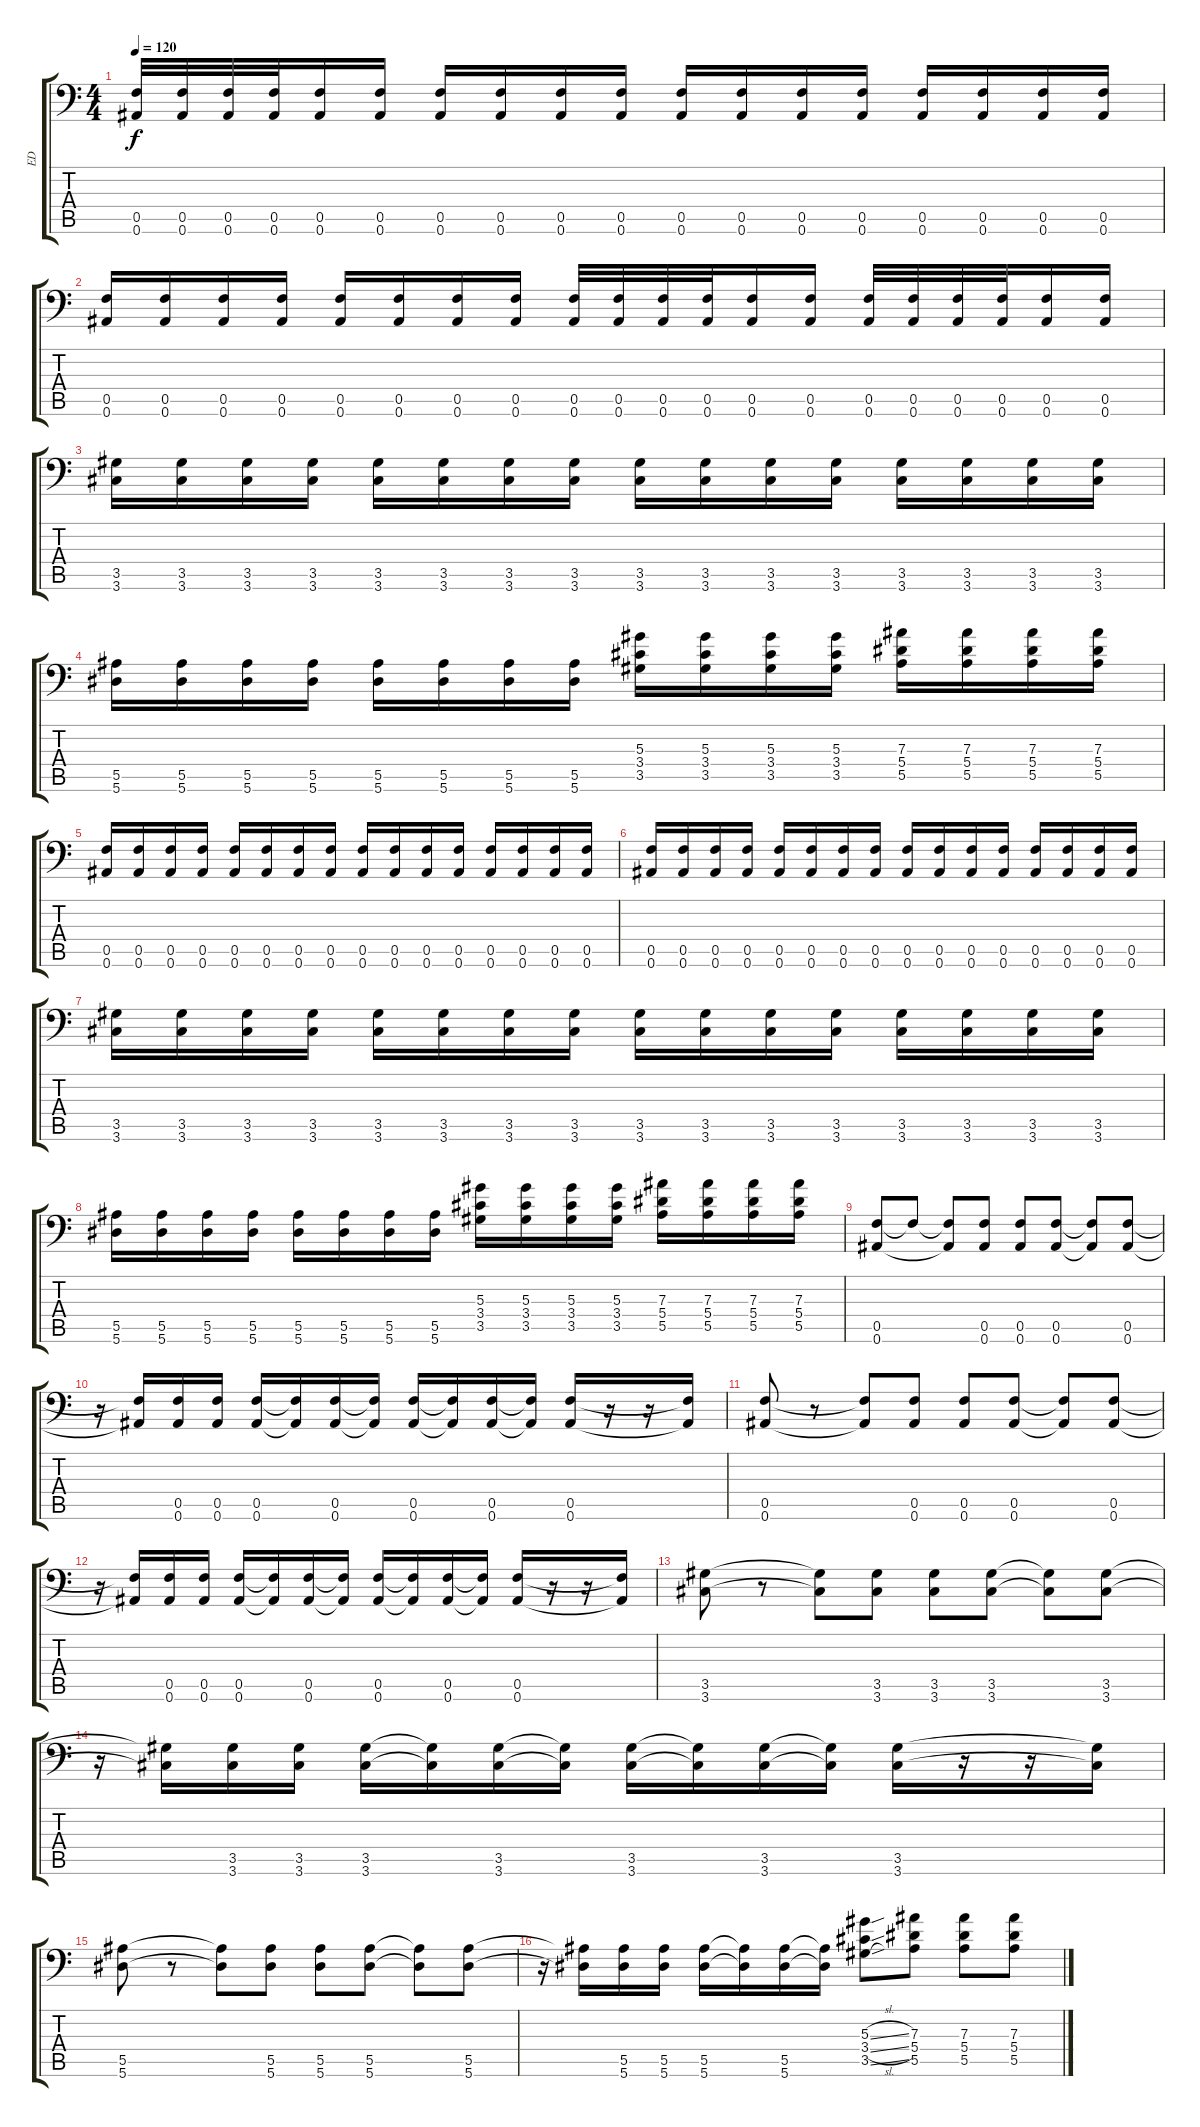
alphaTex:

\track ("ED" "ED") {instrument distortionguitar}
\staff {score tabs}
\tuning (C4 G3 Eb3 Bb2 F2 Bb1) {hide}
\ts (4 4)
\tempo 120
\clef f4
\ks c
(0.5 0.6).32{dy f volume 14} (0.5 0.6).32{volume 14} (0.5 0.6).32 (0.5 0.6).32 (0.5 0.6).16 (0.5 0.6).16 (0.5 0.6).16 (0.5 0.6).16 (0.5 0.6).16 (0.5 0.6).16 (0.5 0.6).16 (0.5 0.6).16 (0.5 0.6).16 (0.5 0.6).16 (0.5 0.6).16 (0.5 0.6).16 (0.5 0.6).16 (0.5 0.6).16 |
(0.5 0.6).16 (0.5 0.6).16 (0.5 0.6).16 (0.5 0.6).16 (0.5 0.6).16 (0.5 0.6).16 (0.5 0.6).16 (0.5 0.6).16 (0.5 0.6).32 (0.5 0.6).32 (0.5 0.6).32 (0.5 0.6).32 (0.5 0.6).16 (0.5 0.6).16 (0.5 0.6).32 (0.5 0.6).32 (0.5 0.6).32 (0.5 0.6).32 (0.5 0.6).16 (0.5 0.6).16 |
(3.5 3.6).16 (3.5 3.6).16 (3.5 3.6).16 (3.5 3.6).16 (3.5 3.6).16 (3.5 3.6).16 (3.5 3.6).16 (3.5 3.6).16 (3.5 3.6).16 (3.5 3.6).16 (3.5 3.6).16 (3.5 3.6).16 (3.5 3.6).16 (3.5 3.6).16 (3.5 3.6).16 (3.5 3.6).16 |
(5.5 5.6).16 (5.5 5.6).16 (5.5 5.6).16 (5.5 5.6).16 (5.5 5.6).16 (5.5 5.6).16 (5.5 5.6).16 (5.5 5.6).16 (5.3 3.4 3.5).16 (5.3 3.4 3.5).16 (5.3 3.4 3.5).16 (5.3 3.4 3.5).16 (7.3 5.4 5.5).16 (7.3 5.4 5.5).16 (7.3 5.4 5.5).16 (7.3 5.4 5.5).16 |
(0.5 0.6).16 (0.5 0.6).16 (0.5 0.6).16 (0.5 0.6).16 (0.5 0.6).16 (0.5 0.6).16 (0.5 0.6).16 (0.5 0.6).16 (0.5 0.6).16 (0.5 0.6).16 (0.5 0.6).16 (0.5 0.6).16 (0.5 0.6).16 (0.5 0.6).16 (0.5 0.6).16 (0.5 0.6).16 |
(0.5 0.6).16 (0.5 0.6).16 (0.5 0.6).16 (0.5 0.6).16 (0.5 0.6).16 (0.5 0.6).16 (0.5 0.6).16 (0.5 0.6).16 (0.5 0.6).16 (0.5 0.6).16 (0.5 0.6).16 (0.5 0.6).16 (0.5 0.6).16 (0.5 0.6).16 (0.5 0.6).16 (0.5 0.6).16 |
(3.5 3.6).16 (3.5 3.6).16 (3.5 3.6).16 (3.5 3.6).16 (3.5 3.6).16 (3.5 3.6).16 (3.5 3.6).16 (3.5 3.6).16 (3.5 3.6).16 (3.5 3.6).16 (3.5 3.6).16 (3.5 3.6).16 (3.5 3.6).16 (3.5 3.6).16 (3.5 3.6).16 (3.5 3.6).16 |
(5.5 5.6).16 (5.5 5.6).16 (5.5 5.6).16 (5.5 5.6).16 (5.5 5.6).16 (5.5 5.6).16 (5.5 5.6).16 (5.5 5.6).16 (5.3 3.4 3.5).16 (5.3 3.4 3.5).16 (5.3 3.4 3.5).16 (5.3 3.4 3.5).16 (7.3 5.4 5.5).16 (7.3 5.4 5.5).16 (7.3 5.4 5.5).16 (7.3 5.4 5.5).16 |
(0.5 0.6).8 0.5{t}.8 (0.5{t} 0.6{t}).8 (0.5 0.6).8 (0.5 0.6).8 (0.5 0.6).8 (0.5{t} 0.6{t}).8 (0.5 0.6).8 |
r.16 (0.5{t} 0.6{t}).16 (0.5 0.6).16 (0.5 0.6).16 (0.5 0.6).16 (0.5{t} 0.6{t}).16 (0.5 0.6).16 (0.5{t} 0.6{t}).16 (0.5 0.6).16 (0.5{t} 0.6{t}).16 (0.5 0.6).16 (0.5{t} 0.6{t}).16 (0.5 0.6).16 r.16 r.16 (0.5{t} 0.6{t}).16 |
(0.5 0.6).8 r.8 (0.5{t} 0.6{t}).8 (0.5 0.6).8 (0.5 0.6).8 (0.5 0.6).8 (0.5{t} 0.6{t}).8 (0.5 0.6).8 |
r.16 (0.5{t} 0.6{t}).16 (0.5 0.6).16 (0.5 0.6).16 (0.5 0.6).16 (0.5{t} 0.6{t}).16 (0.5 0.6).16 (0.5{t} 0.6{t}).16 (0.5 0.6).16 (0.5{t} 0.6{t}).16 (0.5 0.6).16 (0.5{t} 0.6{t}).16 (0.5 0.6).16 r.16 r.16 (0.5{t} 0.6{t}).16 |
(3.5 3.6).8 r.8 (3.5{t} 3.6{t}).8 (3.5 3.6).8 (3.5 3.6).8 (3.5 3.6).8 (3.5{t} 3.6{t}).8 (3.5 3.6).8 |
r.16 (3.5{t} 3.6{t}).16 (3.5 3.6).16 (3.5 3.6).16 (3.5 3.6).16 (3.5{t} 3.6{t}).16 (3.5 3.6).16 (3.5{t} 3.6{t}).16 (3.5 3.6).16 (3.5{t} 3.6{t}).16 (3.5 3.6).16 (3.5{t} 3.6{t}).16 (3.5 3.6).16 r.16 r.16 (3.5{t} 3.6{t}).16 |
(5.5 5.6).8 r.8 (5.5{t} 5.6{t}).8 (5.5 5.6).8 (5.5 5.6).8 (5.5 5.6).8 (5.5{t} 5.6{t}).8 (5.5 5.6).8 |
r.16 (5.5{t} 5.6{t}).16 (5.5 5.6).16 (5.5 5.6).16 (5.5 5.6).16 (5.5{t} 5.6{t}).16 (5.5 5.6).16 (5.5{t} 5.6{t}).16 (5.3{sl} 3.4{sl} 3.5{sl}).8 (7.3 5.4 5.5).8 (7.3 5.4 5.5).8 (7.3 5.4 5.5).8
